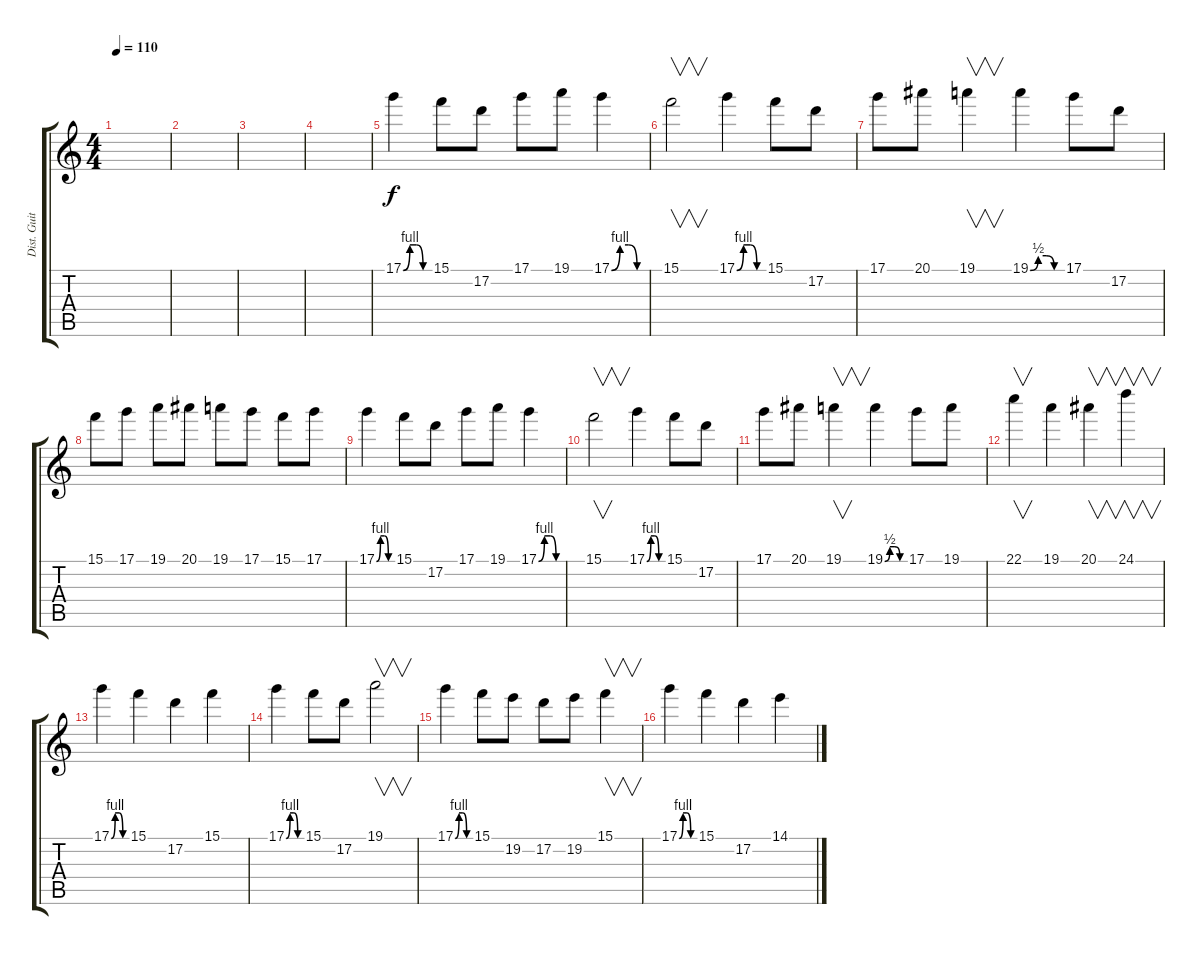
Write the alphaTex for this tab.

\track ("Dist. Guitar" "Dist. Guit") {instrument distortionguitar}
\staff {score tabs}
\tuning (D4 A3 F3 C3 G2 D2) {hide}
\ts (4 4)
\tempo 110
\clef g2
\ks c
|
|
|
|
17.1{be (custom 0 0 15 4 30 4 45 0 60 0)}.4 15.1.8 17.2.8 17.1.8 19.1.8 17.1{be (custom 0 0 15 4 30 4 45 0 60 0)}.4 |
15.1.2{v} 17.1{be (custom 0 0 15 4 30 4 45 0 60 0)}.4 15.1.8 17.2.8 |
17.1.8 20.1.8 19.1.4{v} 19.1{be (custom 0 0 15 2 30 2 45 0 60 0)}.4 17.1.8 17.2.8 |
15.1.8 17.1.8 19.1.8 20.1.8 19.1.8 17.1.8 15.1.8 17.1.8 |
17.1{be (custom 0 0 15 4 30 4 45 0 60 0)}.4 15.1.8 17.2.8 17.1.8 19.1.8 17.1{be (custom 0 0 15 4 30 4 45 0 60 0)}.4 |
15.1.2{v} 17.1{be (custom 0 0 15 4 30 4 45 0 60 0)}.4 15.1.8 17.2.8 |
17.1.8 20.1.8 19.1.4{v} 19.1{be (custom 0 0 15 2 30 2 45 0 60 0)}.4 17.1.8 19.1.8 |
22.1.4{v} 19.1.4 20.1.4{v} 24.1.4{v} |
17.1{be (custom 0 0 15 4 30 4 45 0 60 0)}.4 15.1.4 17.2.4 15.1.4 |
17.1{be (custom 0 0 15 4 30 4 45 0 60 0)}.4 15.1.8 17.2.8 19.1.2{v} |
17.1{be (custom 0 0 15 4 30 4 45 0 60 0)}.4 15.1.8 19.2.8 17.2.8 19.2.8 15.1.4{v} |
17.1{be (custom 0 0 15 4 30 4 45 0 60 0)}.4 15.1.4 17.2.4 14.1.4
